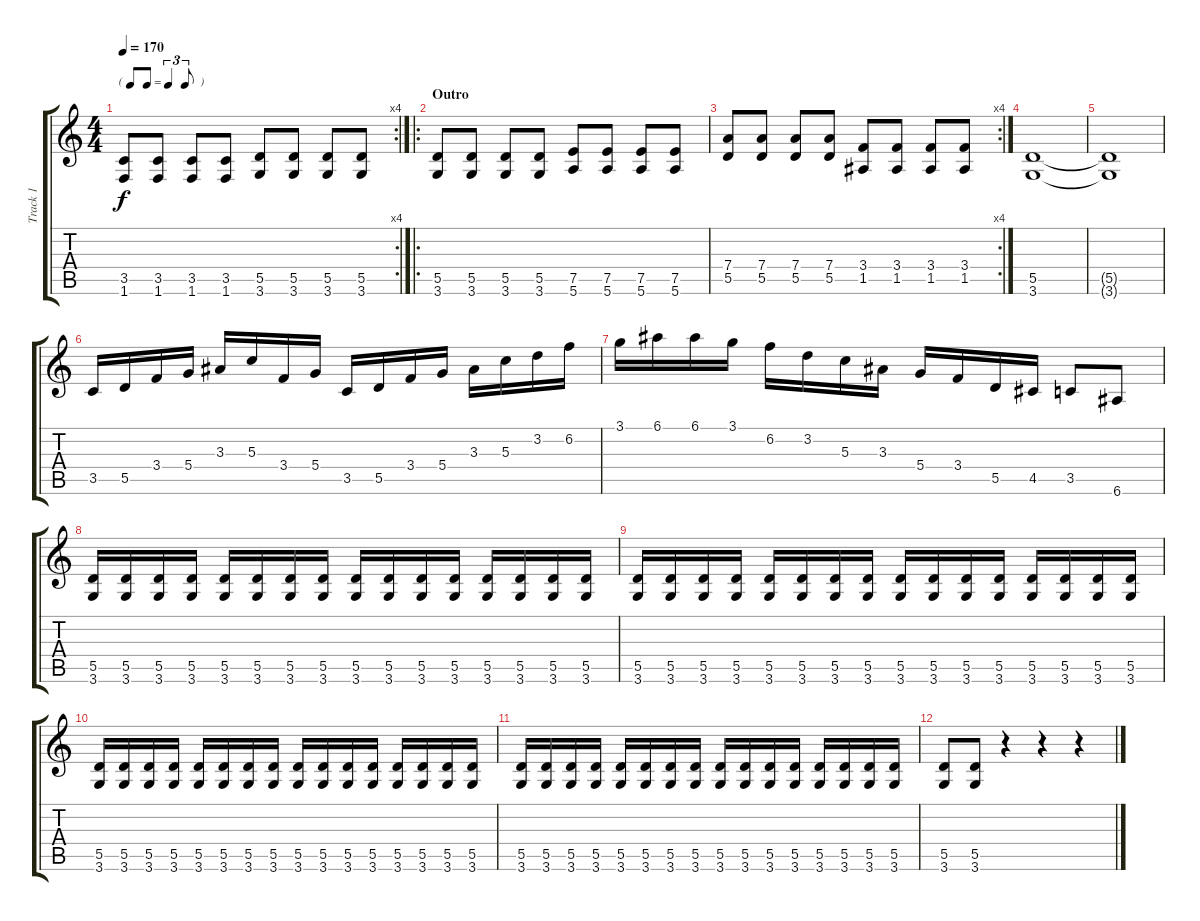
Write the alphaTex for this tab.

\track ("Track 1" "Track 1") {instrument distortionguitar}
\staff {score tabs}
\tuning (E4 B3 G3 D3 A2 E2) {hide}
\rc 4
\ts (4 4)
\tf triplet8th
\tempo 170
\clef g2
\ks c
(3.5 1.6).8{dy f} (3.5 1.6).8 (3.5 1.6).8 (3.5 1.6).8 (5.5 3.6).8 (5.5 3.6).8 (5.5 3.6).8 (5.5 3.6).8 |
\ro
\section ("" "Outro")
(5.5 3.6).8 (5.5 3.6).8 (5.5 3.6).8 (5.5 3.6).8 (7.5 5.6).8 (7.5 5.6).8 (7.5 5.6).8 (7.5 5.6).8 |
\rc 4
(7.4 5.5).8 (7.4 5.5).8 (7.4 5.5).8 (7.4 5.5).8 (3.4 1.5).8 (3.4 1.5).8 (3.4 1.5).8 (3.4 1.5).8 |
(5.5 3.6).1 |
(5.5{t} 3.6{t}).1 |
3.5.16 5.5.16 3.4.16 5.4.16 3.3.16 5.3.16 3.4.16 5.4.16 3.5.16 5.5.16 3.4.16 5.4.16 3.3.16 5.3.16 3.2.16 6.2.16 |
3.1.16 6.1.16 6.1.16 3.1.16 6.2.16 3.2.16 5.3.16 3.3.16 5.4.16 3.4.16 5.5.16 4.5.16 3.5.8 6.6.8 |
(5.5 3.6).16 (5.5 3.6).16 (5.5 3.6).16 (5.5 3.6).16 (5.5 3.6).16 (5.5 3.6).16 (5.5 3.6).16 (5.5 3.6).16 (5.5 3.6).16 (5.5 3.6).16 (5.5 3.6).16 (5.5 3.6).16 (5.5 3.6).16 (5.5 3.6).16 (5.5 3.6).16 (5.5 3.6).16 |
(5.5 3.6).16 (5.5 3.6).16 (5.5 3.6).16 (5.5 3.6).16 (5.5 3.6).16 (5.5 3.6).16 (5.5 3.6).16 (5.5 3.6).16 (5.5 3.6).16 (5.5 3.6).16 (5.5 3.6).16 (5.5 3.6).16 (5.5 3.6).16 (5.5 3.6).16 (5.5 3.6).16 (5.5 3.6).16 |
(5.5 3.6).16 (5.5 3.6).16 (5.5 3.6).16 (5.5 3.6).16 (5.5 3.6).16 (5.5 3.6).16 (5.5 3.6).16 (5.5 3.6).16 (5.5 3.6).16 (5.5 3.6).16 (5.5 3.6).16 (5.5 3.6).16 (5.5 3.6).16 (5.5 3.6).16 (5.5 3.6).16 (5.5 3.6).16 |
(5.5 3.6).16 (5.5 3.6).16 (5.5 3.6).16 (5.5 3.6).16 (5.5 3.6).16 (5.5 3.6).16 (5.5 3.6).16 (5.5 3.6).16 (5.5 3.6).16 (5.5 3.6).16 (5.5 3.6).16 (5.5 3.6).16 (5.5 3.6).16 (5.5 3.6).16 (5.5 3.6).16 (5.5 3.6).16 |
(5.5 3.6).8 (5.5 3.6).8 r.4 r.4 r.4
